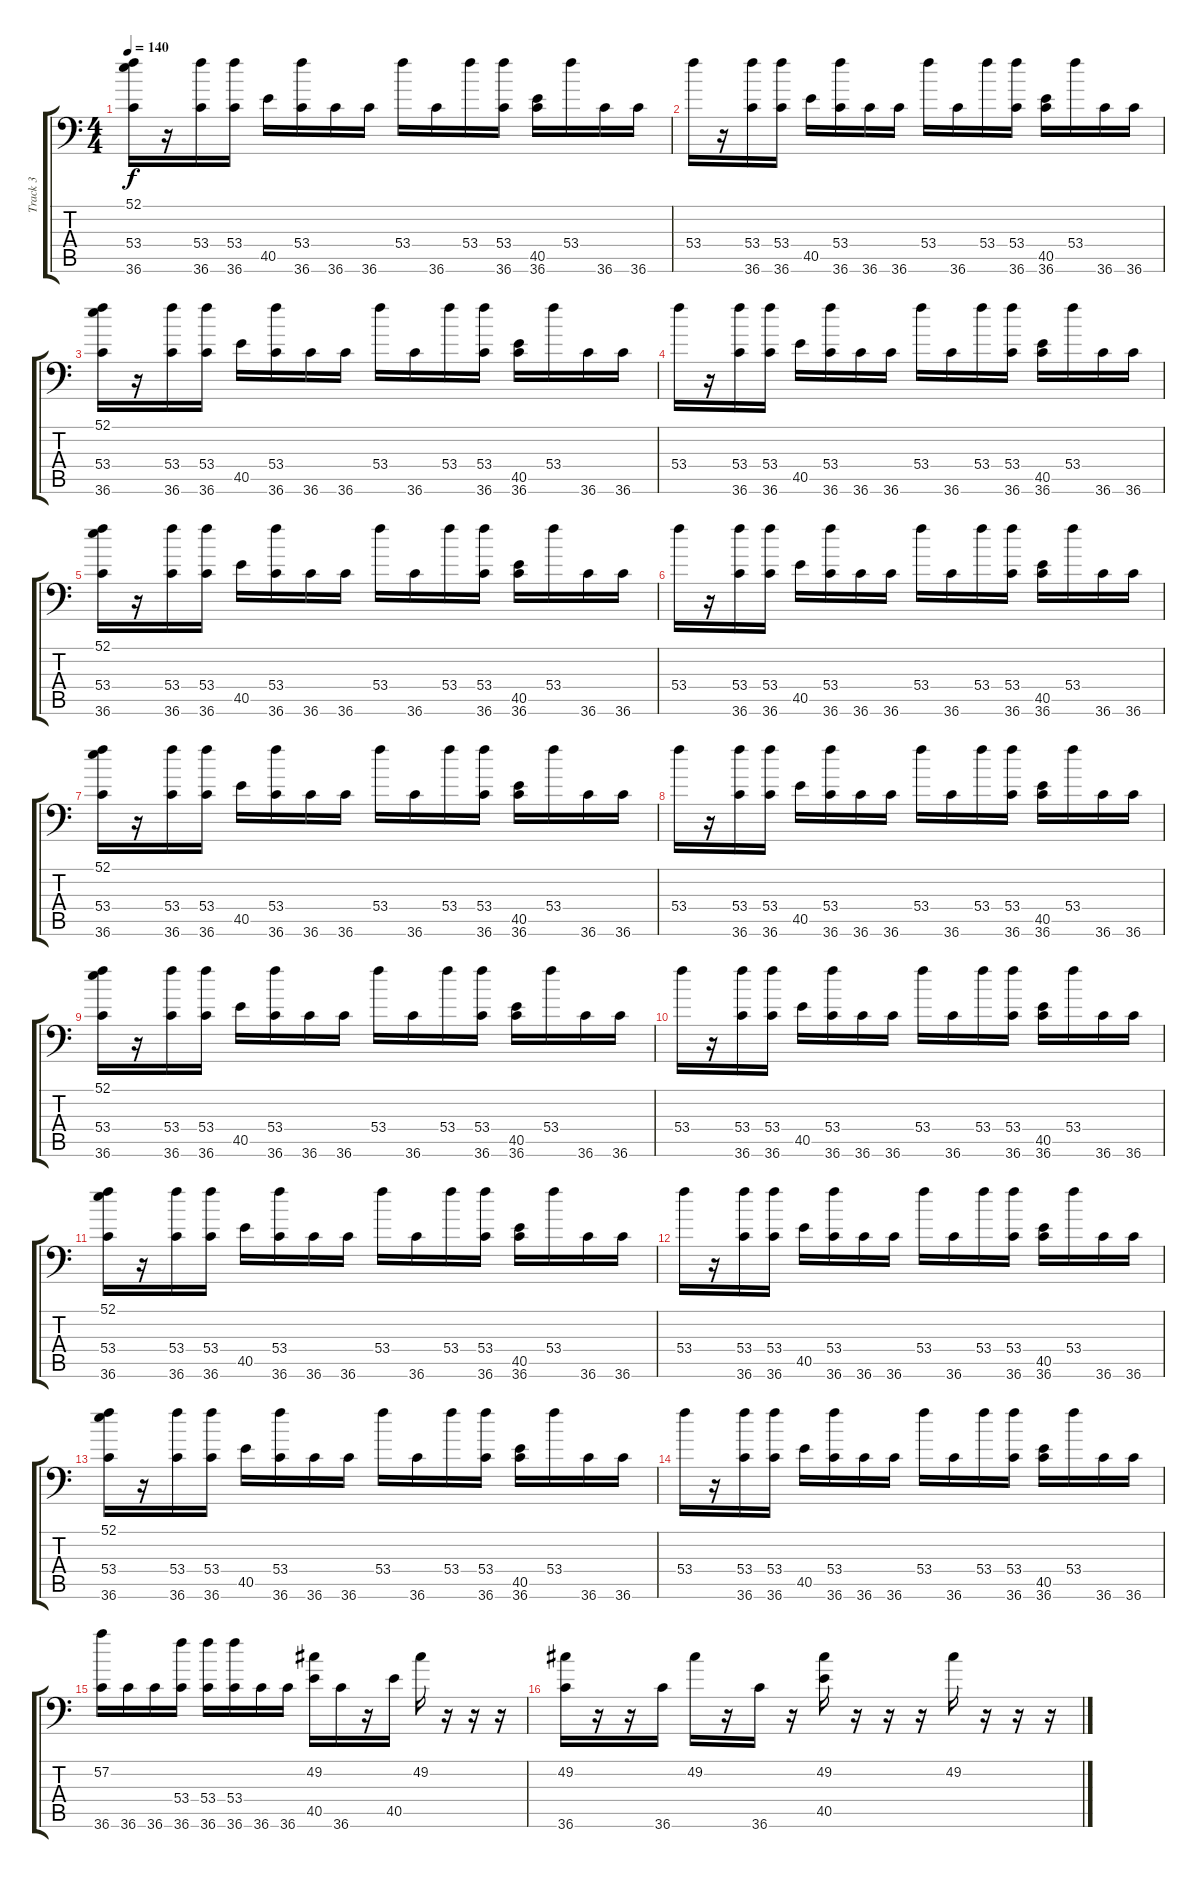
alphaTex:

\track ("Track 3" "Track 3") {instrument acousticgrandpiano}
\staff {score tabs}
\tuning (C-1 C-1 C-1 C-1 C-1 C-1) {hide}
\ts (4 4)
\tempo 140
\clef f4
\ks c
(52.1 53.4 36.6).16{dy f} r.16 (53.4 36.6).16 (53.4 36.6).16 40.5.16 (53.4 36.6).16 36.6.16 36.6.16 53.4.16 36.6.16 53.4.16 (53.4 36.6).16 (40.5 36.6).16 53.4.16 36.6.16 36.6.16 |
53.4.16 r.16 (53.4 36.6).16 (53.4 36.6).16 40.5.16 (53.4 36.6).16 36.6.16 36.6.16 53.4.16 36.6.16 53.4.16 (53.4 36.6).16 (40.5 36.6).16 53.4.16 36.6.16 36.6.16 |
(52.1 53.4 36.6).16 r.16 (53.4 36.6).16 (53.4 36.6).16 40.5.16 (53.4 36.6).16 36.6.16 36.6.16 53.4.16 36.6.16 53.4.16 (53.4 36.6).16 (40.5 36.6).16 53.4.16 36.6.16 36.6.16 |
53.4.16 r.16 (53.4 36.6).16 (53.4 36.6).16 40.5.16 (53.4 36.6).16 36.6.16 36.6.16 53.4.16 36.6.16 53.4.16 (53.4 36.6).16 (40.5 36.6).16 53.4.16 36.6.16 36.6.16 |
(52.1 53.4 36.6).16 r.16 (53.4 36.6).16 (53.4 36.6).16 40.5.16 (53.4 36.6).16 36.6.16 36.6.16 53.4.16 36.6.16 53.4.16 (53.4 36.6).16 (40.5 36.6).16 53.4.16 36.6.16 36.6.16 |
53.4.16 r.16 (53.4 36.6).16 (53.4 36.6).16 40.5.16 (53.4 36.6).16 36.6.16 36.6.16 53.4.16 36.6.16 53.4.16 (53.4 36.6).16 (40.5 36.6).16 53.4.16 36.6.16 36.6.16 |
(52.1 53.4 36.6).16 r.16 (53.4 36.6).16 (53.4 36.6).16 40.5.16 (53.4 36.6).16 36.6.16 36.6.16 53.4.16 36.6.16 53.4.16 (53.4 36.6).16 (40.5 36.6).16 53.4.16 36.6.16 36.6.16 |
53.4.16 r.16 (53.4 36.6).16 (53.4 36.6).16 40.5.16 (53.4 36.6).16 36.6.16 36.6.16 53.4.16 36.6.16 53.4.16 (53.4 36.6).16 (40.5 36.6).16 53.4.16 36.6.16 36.6.16 |
(52.1 53.4 36.6).16 r.16 (53.4 36.6).16 (53.4 36.6).16 40.5.16 (53.4 36.6).16 36.6.16 36.6.16 53.4.16 36.6.16 53.4.16 (53.4 36.6).16 (40.5 36.6).16 53.4.16 36.6.16 36.6.16 |
53.4.16 r.16 (53.4 36.6).16 (53.4 36.6).16 40.5.16 (53.4 36.6).16 36.6.16 36.6.16 53.4.16 36.6.16 53.4.16 (53.4 36.6).16 (40.5 36.6).16 53.4.16 36.6.16 36.6.16 |
(52.1 53.4 36.6).16 r.16 (53.4 36.6).16 (53.4 36.6).16 40.5.16 (53.4 36.6).16 36.6.16 36.6.16 53.4.16 36.6.16 53.4.16 (53.4 36.6).16 (40.5 36.6).16 53.4.16 36.6.16 36.6.16 |
53.4.16 r.16 (53.4 36.6).16 (53.4 36.6).16 40.5.16 (53.4 36.6).16 36.6.16 36.6.16 53.4.16 36.6.16 53.4.16 (53.4 36.6).16 (40.5 36.6).16 53.4.16 36.6.16 36.6.16 |
(52.1 53.4 36.6).16 r.16 (53.4 36.6).16 (53.4 36.6).16 40.5.16 (53.4 36.6).16 36.6.16 36.6.16 53.4.16 36.6.16 53.4.16 (53.4 36.6).16 (40.5 36.6).16 53.4.16 36.6.16 36.6.16 |
53.4.16 r.16 (53.4 36.6).16 (53.4 36.6).16 40.5.16 (53.4 36.6).16 36.6.16 36.6.16 53.4.16 36.6.16 53.4.16 (53.4 36.6).16 (40.5 36.6).16 53.4.16 36.6.16 36.6.16 |
(57.2 36.6).16 36.6.16 36.6.16 (53.4 36.6).16 (53.4 36.6).16 (53.4 36.6).16 36.6.16 36.6.16 (49.2 40.5).16 36.6.16 r.16 40.5.16 49.2.16 r.16 r.16 r.16 |
(49.2 36.6).16 r.16 r.16 36.6.16 49.2.16 r.16 36.6.16 r.16 (49.2 40.5).16 r.16 r.16 r.16 49.2.16 r.16 r.16 r.16
